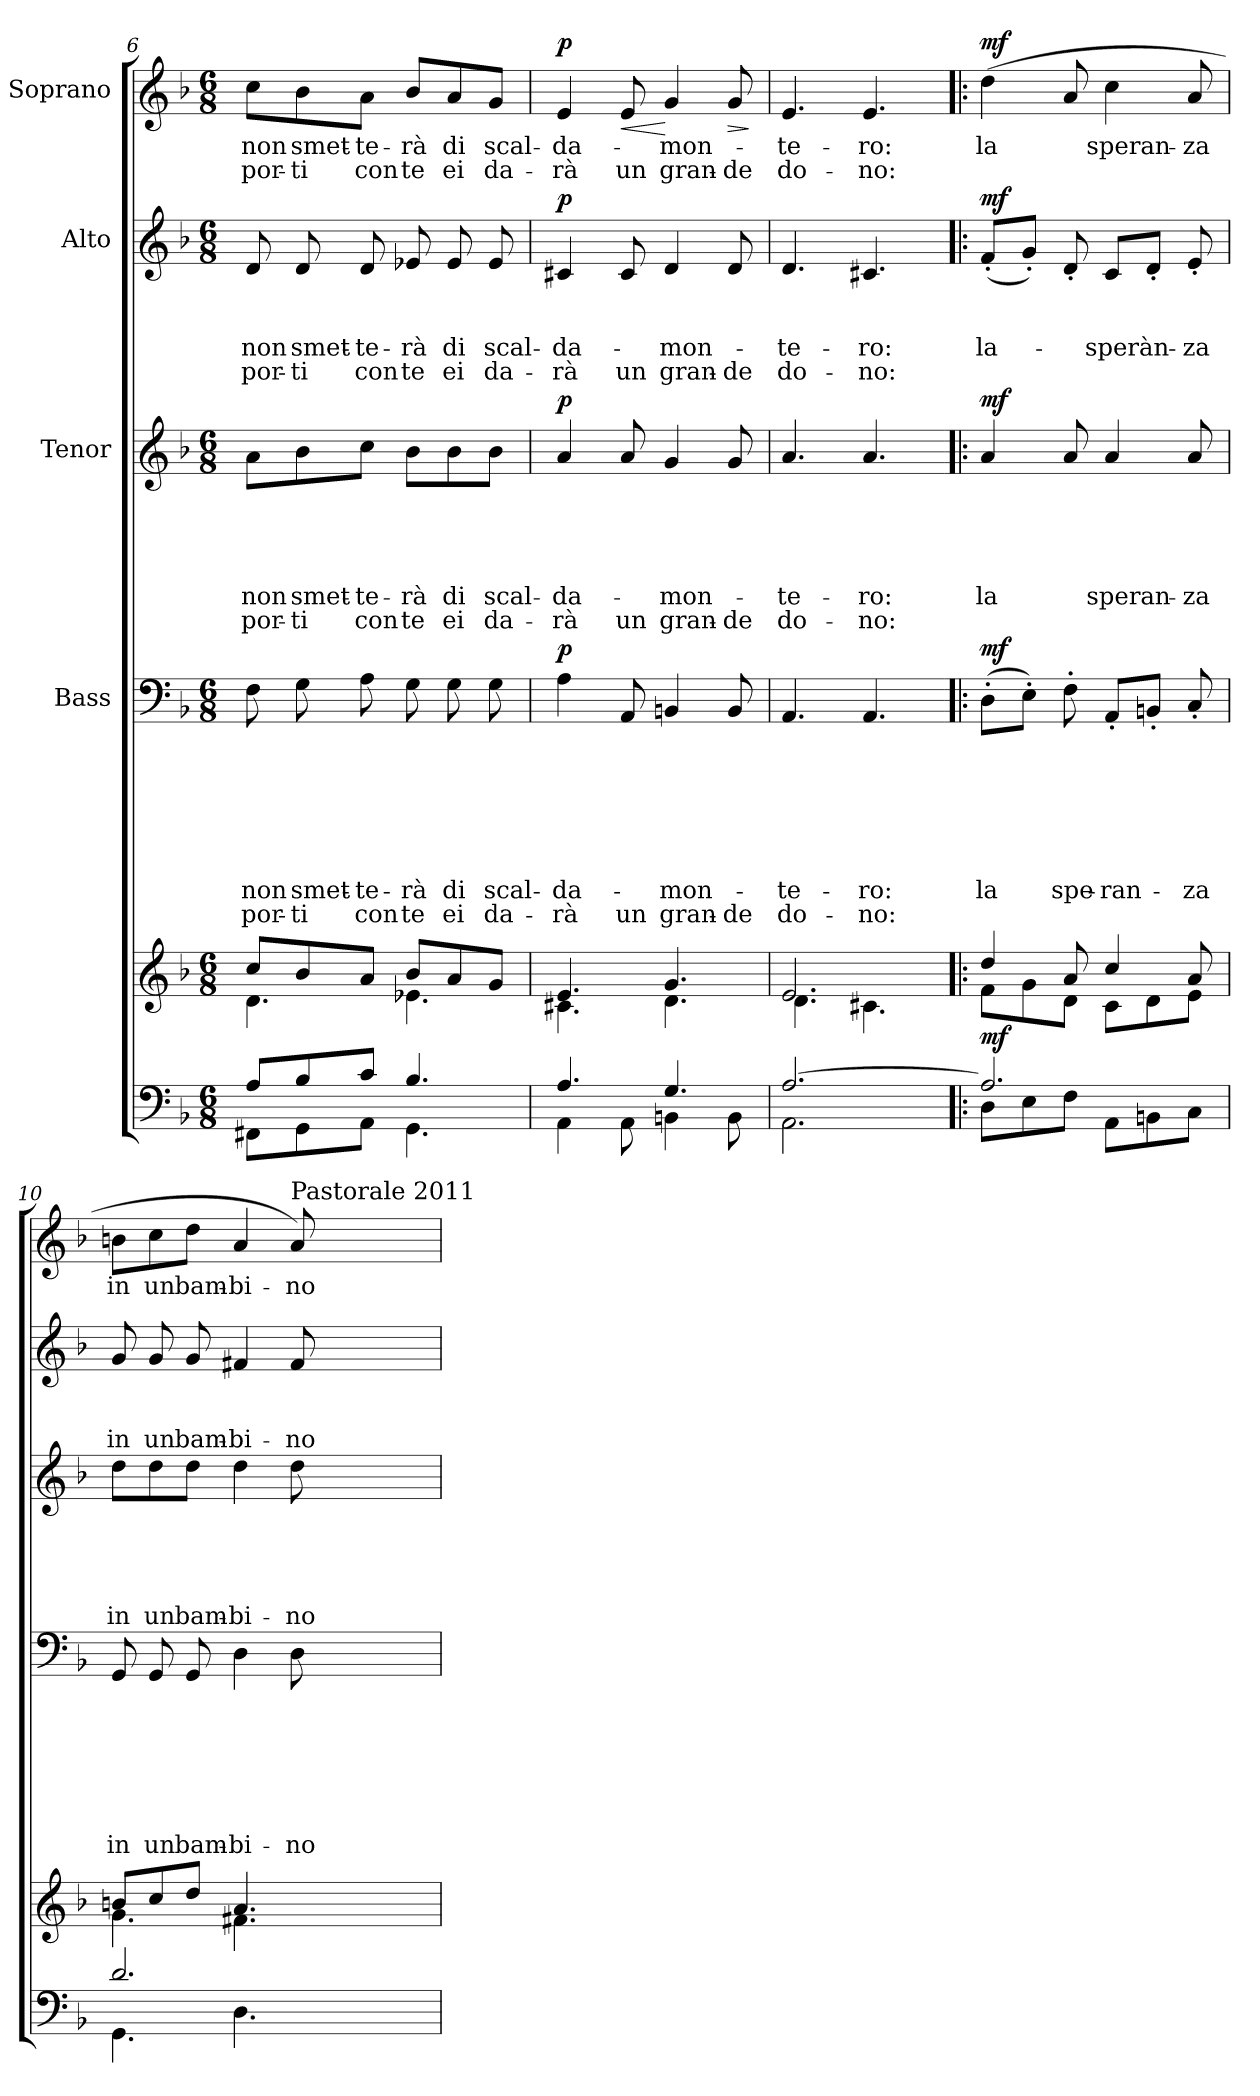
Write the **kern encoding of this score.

**kern	**kern	**dynam	**kern	**text	**text	**text	**text	**text	**text	**text	**text	**dynam	**kern	**text	**text	**text	**text	**text	**text	**dynam	**kern	**text	**text	**text	**text	**dynam	**kern	**text	**text	**dynam
*part6	*part5	*part5	*part4	*part4	*part4	*part4	*part4	*part4	*part4	*part4	*part4	*part4	*part3	*part3	*part3	*part3	*part3	*part3	*part3	*part3	*part2	*part2	*part2	*part2	*part2	*part2	*part1	*part1	*part1	*part1
*staff6	*staff5	*staff5	*staff4	*staff4	*staff4	*staff4	*staff4	*staff4	*staff4	*staff4	*staff4	*staff4	*staff3	*staff3	*staff3	*staff3	*staff3	*staff3	*staff3	*staff3	*staff2	*staff2	*staff2	*staff2	*staff2	*staff2	*staff1	*staff1	*staff1	*staff1
*	*	*	*I"Bass	*	*	*	*	*	*	*	*	*	*I"Tenor	*	*	*	*	*	*	*	*I"Alto	*	*	*	*	*	*I"Soprano	*	*	*
!!LO:LB:g=z
*clefF4	*clefG2	*	*clefF4	*	*	*	*	*	*	*	*	*	*clefG2	*	*	*	*	*	*	*	*clefG2	*	*	*	*	*	*clefG2	*	*	*
*k[b-]	*k[b-]	*	*k[b-]	*	*	*	*	*	*	*	*	*	*k[b-]	*	*	*	*	*	*	*	*k[b-]	*	*	*	*	*	*k[b-]	*	*	*
*F:	*F:	*	*F:	*	*	*	*	*	*	*	*	*	*F:	*	*	*	*	*	*	*	*F:	*	*	*	*	*	*F:	*	*	*
*M6/8	*M6/8	*	*M6/8	*	*	*	*	*	*	*	*	*	*M6/8	*	*	*	*	*	*	*	*M6/8	*	*	*	*	*	*M6/8	*	*	*
=6	=6	=6	=6	=6	=6	=6	=6	=6	=6	=6	=6	=6	=6	=6	=6	=6	=6	=6	=6	=6	=6	=6	=6	=6	=6	=6	=6	=6	=6	=6
*^	*^	*	*	*	*	*	*	*	*	*	*	*	*	*	*	*	*	*	*	*	*	*	*	*	*	*	*	*	*	*
*	*	*	*^	*	*	*	*	*	*	*	*	*	*	*	*	*	*	*	*	*	*	*	*	*	*	*	*	*	*	*	*	*
!	!	!	!	!	!	!	!	!	!	!	!	!	!LO:LY:b	!LO:LY:b	!	!	!	!	!	!	!LO:LY:b	!LO:LY:b	!	!	!	!	!LO:LY:b	!LO:LY:b	!	!	!LO:LY:b	!LO:LY:b	!
8A/L	8FF#X\L	8cc/L	4.d\	2.ryy	.	8F\	.	.	.	.	.	.	non	por-	.	8a\L	.	.	.	.	non	por-	.	8d/	.	.	non	por-	.	8cc\L	non	por-	.
!	!	!	!	!	!	!	!	!	!	!	!	!	!LO:LY:b	!LO:LY:b	!	!	!	!	!	!	!LO:LY:b	!LO:LY:b	!	!	!	!	!LO:LY:b	!LO:LY:b	!	!	!LO:LY:b	!LO:LY:b	!
8B-/	8GG\	8b-/	.	.	.	8G\	.	.	.	.	.	.	smet-	-ti	.	8b-\	.	.	.	.	smet-	-ti	.	8d/	.	.	smet-	-ti	.	8b-\	smet-	-ti	.
!	!	!	!	!	!	!	!	!	!	!	!	!	!LO:LY:b	!LO:LY:b	!	!	!	!	!	!	!LO:LY:b	!LO:LY:b	!	!	!	!	!LO:LY:b	!LO:LY:b	!	!	!LO:LY:b	!LO:LY:b	!
8c/J	8AA\J	8a/J	.	.	.	8A\	.	.	.	.	.	.	-te-	con	.	8cc\J	.	.	.	.	-te-	con	.	8d/	.	.	-te-	con	.	8a\J	-te-	con	.
!	!	!	!	!	!	!	!	!	!	!	!	!	!LO:LY:b	!LO:LY:b	!	!	!	!	!	!	!LO:LY:b	!LO:LY:b	!	!	!	!	!LO:LY:b	!LO:LY:b	!	!	!LO:LY:b	!LO:LY:b	!
4.B-/	4.GG\	8b-/L	4.e-X\	.	.	8G\	.	.	.	.	.	.	-rà	te	.	8b-\L	.	.	.	.	-rà	te	.	8e-X/	.	.	-rà	te	.	8b-/L	-rà	te	.
!	!	!	!	!	!	!	!	!	!	!	!	!	!LO:LY:b	!LO:LY:b	!	!	!	!	!	!	!LO:LY:b	!LO:LY:b	!	!	!	!	!LO:LY:b	!LO:LY:b	!	!	!LO:LY:b	!LO:LY:b	!
.	.	8a/	.	.	.	8G\	.	.	.	.	.	.	di	ei	.	8b-\	.	.	.	.	di	ei	.	8e-/	.	.	di	ei	.	8a/	di	ei	.
!	!	!	!	!	!	!	!	!	!	!	!	!	!LO:LY:b	!LO:LY:b	!	!	!	!	!	!	!LO:LY:b	!LO:LY:b	!	!	!	!	!LO:LY:b	!LO:LY:b	!	!	!LO:LY:b	!LO:LY:b	!
.	.	8g/J	.	.	.	8G\	.	.	.	.	.	.	scal-	da-	.	8b-\J	.	.	.	.	scal-	da-	.	8e-/	.	.	scal-	da-	.	8g/J	scal-	da-	.
=7	=7	=7	=7	=7	=7	=7	=7	=7	=7	=7	=7	=7	=7	=7	=7	=7	=7	=7	=7	=7	=7	=7	=7	=7	=7	=7	=7	=7	=7	=7	=7	=7	=7
!	!	!	!	!	!LO:DY:b	!	!	!	!	!	!	!	!LO:LY:b	!LO:LY:b	!LO:DY:b	!	!	!	!	!	!LO:LY:b	!LO:LY:b	!LO:DY:b	!	!	!	!LO:LY:b	!LO:LY:b	!LO:DY:b	!	!LO:LY:b	!LO:LY:b	!LO:DY:b
4.A/	4AA\	4.e/	4.c#X\	2.ryy	p	4A\	.	.	.	.	.	.	-da-	-rà	p	4a/	.	.	.	.	-da-	-rà	p	4c#X/	.	.	-da-	-rà	p	4e/	-da-	-rà	p
!	!	!	!	!	!	!	!	!	!	!	!	!	!	!LO:LY:b	!	!	!	!	!	!	!	!LO:LY:b	!	!	!	!	!	!LO:LY:b	!	!	!	!LO:LY:b	!LO:HP:b
.	8AA\	.	.	.	.	8AA/	.	.	.	.	.	.	.	un	.	8a/	.	.	.	.	.	un	.	8c#/	.	.	.	un	.	8e/	.	un	<
!	!	!	!	!	!	!	!	!	!	!	!	!	!LO:LY:b	!LO:LY:b	!	!	!	!	!	!	!LO:LY:b	!LO:LY:b	!	!	!	!	!LO:LY:b	!LO:LY:b	!	!	!LO:LY:b	!LO:LY:b	!
4.G/	4BBn\	4.g/	4.d\	.	.	4BBn/	.	.	.	.	.	.	-mon-	gran-	.	4g/	.	.	.	.	-mon-	gran-	.	4d/	.	.	-mon-	gran-	.	4g/	-mon-	gran-	[
!	!	!	!	!	!	!	!	!	!	!	!	!	!	!LO:LY:b	!	!	!	!	!	!	!	!LO:LY:b	!	!	!	!	!	!LO:LY:b	!	!	!	!LO:LY:b	!LO:HP:b
.	8BB\	.	.	.	.	8BB/	.	.	.	.	.	.	.	-de	.	8g/	.	.	.	.	.	-de	.	8d/	.	.	.	-de	.	8g/	.	-de	>
*v	*v	*	*	*	*	*	*	*	*	*	*	*	*	*	*	*	*	*	*	*	*	*	*	*	*	*	*	*	*	*	*	*	*
*	*v	*v	*v	*	*	*	*	*	*	*	*	*	*	*	*	*	*	*	*	*	*	*	*	*	*	*	*	*	*	*	*	*
.	.	.	.	.	.	.	.	.	.	.	.	.	.	.	.	.	.	.	.	.	.	.	.	.	.	.	.	.	.	]
=8	=8	=8	=8	=8	=8	=8	=8	=8	=8	=8	=8	=8	=8	=8	=8	=8	=8	=8	=8	=8	=8	=8	=8	=8	=8	=8	=8	=8	=8	=8
*^	*^	*	*	*	*	*	*	*	*	*	*	*	*	*	*	*	*	*	*	*	*	*	*	*	*	*	*	*	*	*
*	*	*	*^	*	*	*	*	*	*	*	*	*	*	*	*	*	*	*	*	*	*	*	*	*	*	*	*	*	*	*	*	*
!	!	!	!	!	!	!	!	!	!	!	!	!	!LO:LY:b	!LO:LY:b	!	!	!	!	!	!	!LO:LY:b	!LO:LY:b	!	!	!	!	!LO:LY:b	!LO:LY:b	!	!	!LO:LY:b	!LO:LY:b	!
[<2.A/	2.AA\	2.e/	4.d\	2.ryy	.	4.AA/	.	.	.	.	.	.	-te-	do-	.	4.a/	.	.	.	.	-te-	do-	.	4.d/	.	.	-te-	do-	.	4.e/	-te-	do-	.
!	!	!	!	!	!	!	!	!	!	!	!	!	!LO:LY:b	!LO:LY:b	!	!	!	!	!	!	!LO:LY:b	!LO:LY:b	!	!	!	!	!LO:LY:b	!LO:LY:b	!	!	!LO:LY:b	!LO:LY:b	!
.	.	.	4.c#X\	.	.	4.AA/	.	.	.	.	.	.	-ro:	-no:	.	4.a/	.	.	.	.	-ro:	-no:	.	4.c#X/	.	.	-ro:	-no:	.	4.e/	-ro:	-no:	.
=9!|:	=9!|:	=9!|:	=9!|:	=9!|:	=9!|:	=9!|:	=9!|:	=9!|:	=9!|:	=9!|:	=9!|:	=9!|:	=9!|:	=9!|:	=9!|:	=9!|:	=9!|:	=9!|:	=9!|:	=9!|:	=9!|:	=9!|:	=9!|:	=9!|:	=9!|:	=9!|:	=9!|:	=9!|:	=9!|:	=9!|:	=9!|:	=9!|:	=9!|:
!	!	!	!	!	!LO:DY:b	!	!	!	!	!	!	!	!LO:LY:b	!	!LO:DY:b	!	!	!	!	!	!LO:LY:b	!	!LO:DY:b	!	!	!	!LO:LY:b	!	!LO:DY:b	!	!LO:LY:b	!	!LO:DY:b
2.A/]	8D\L	4dd/	8f\L	2.ryy	mf	(>8D'<\L	.	.	.	.	.	.	la	.	mf	4a/	.	.	.	.	la	.	mf	(<8f'>/L	.	.	la-	.	mf	(>4dd\	la	.	mf
.	8E\	.	8g\	.	.	8E'<\J)	.	.	.	.	.	.	.	.	.	.	.	.	.	.	.	.	.	8g'>/J)	.	.	.	.	.	.	.	.	.
!	!	!	!	!	!	!	!	!	!	!	!	!	!LO:LY:b	!	!	!	!	!	!	!	!	!	!	!	!	!	!	!	!	!	!	!	!
.	8F\J	8a/	8d\J	.	.	8F'<\	.	.	.	.	.	.	spe-	.	.	8a/	.	.	.	.	.	.	.	8d'>/	.	.	.	.	.	8a/	.	.	.
!	!	!	!	!	!	!	!	!	!	!	!	!	!LO:LY:b	!	!	!	!	!	!	!	!LO:LY:b	!	!	!	!	!	!LO:LY:b	!	!	!	!LO:LY:b	!	!
.	8AA\L	4cc/	8c\L	.	.	8AA'>/L	.	.	.	.	.	.	-ran-	.	.	4a/	.	.	.	.	spe­ran-	.	.	8c/L	.	.	-spe­ràn-	.	.	4cc\	spe­ran-	.	.
.	8BBn\	.	8d\	.	.	8BBn'>/J	.	.	.	.	.	.	.	.	.	.	.	.	.	.	.	.	.	8d'>/J	.	.	.	.	.	.	.	.	.
!	!	!	!	!	!	!	!	!	!	!	!	!	!LO:LY:b	!	!	!	!	!	!	!	!LO:LY:b	!	!	!	!	!	!LO:LY:b	!	!	!	!LO:LY:b	!	!
.	8C\J	8a/	8e\J	.	.	8C'>/	.	.	.	.	.	.	-za	.	.	8a/	.	.	.	.	-za	.	.	8e'>/	.	.	-za	.	.	8a/	-za	.	.
=10	=10	=10	=10	=10	=10	=10	=10	=10	=10	=10	=10	=10	=10	=10	=10	=10	=10	=10	=10	=10	=10	=10	=10	=10	=10	=10	=10	=10	=10	=10	=10	=10	=10
!	!	!	!	!	!	!	!	!	!	!	!	!	!LO:LY:b	!	!	!	!	!	!	!	!LO:LY:b	!	!	!	!	!	!LO:LY:b	!	!	!	!LO:LY:b	!	!
2.d/	4.GG\	8bn/L	4.g\	2.ryy	.	8GG/	.	.	.	.	.	.	in	.	.	8dd\L	.	.	.	.	in	.	.	8g/	.	.	in	.	.	8bn\L	in	.	.
!	!	!	!	!	!	!	!	!	!	!	!	!	!LO:LY:b	!	!	!	!	!	!	!	!LO:LY:b	!	!	!	!	!	!LO:LY:b	!	!	!	!LO:LY:b	!	!
.	.	8cc/	.	.	.	8GG/	.	.	.	.	.	.	un	.	.	8dd\	.	.	.	.	un	.	.	8g/	.	.	un	.	.	8cc\	un	.	.
!	!	!	!	!	!	!	!	!	!	!	!	!	!LO:LY:b	!	!	!	!	!	!	!	!LO:LY:b	!	!	!	!	!	!LO:LY:b	!	!	!	!LO:LY:b	!	!
.	.	8dd/J	.	.	.	8GG/	.	.	.	.	.	.	bam-	.	.	8dd\J	.	.	.	.	bam-	.	.	8g/	.	.	bam-	.	.	8dd\J	bam-	.	.
!	!	!	!	!	!	!	!	!	!	!	!	!	!LO:LY:b	!	!	!	!	!	!	!	!LO:LY:b	!	!	!	!	!	!LO:LY:b	!	!	!	!LO:LY:b	!	!
.	4.D\	4.a/	4.f#X\	.	.	4D\	.	.	.	.	.	.	-bi-	.	.	4dd\	.	.	.	.	-bi-	.	.	4f#X/	.	.	-bi-	.	.	4a/	-bi-	.	.
!	!	!	!	!	!	!	!	!	!	!	!	!	!	!	!	!	!	!	!	!	!	!	!	!	!	!	!	!	!	!LO:TX:a:t=Pastorale 2011	!	!	!
!	!	!	!	!	!	!	!	!	!	!	!	!	!LO:LY:b	!	!	!	!	!	!	!	!LO:LY:b	!	!	!	!	!	!LO:LY:b	!	!	!	!LO:LY:b	!	!
.	.	.	.	.	.	8D\	.	.	.	.	.	.	-no	.	.	8dd\	.	.	.	.	-no	.	.	8f#/	.	.	-no	.	.	8a/)	-no	.	.
*v	*v	*	*	*	*	*	*	*	*	*	*	*	*	*	*	*	*	*	*	*	*	*	*	*	*	*	*	*	*	*	*	*	*
*	*v	*v	*v	*	*	*	*	*	*	*	*	*	*	*	*	*	*	*	*	*	*	*	*	*	*	*	*	*	*	*	*	*
=	=	=	=	=	=	=	=	=	=	=	=	=	=	=	=	=	=	=	=	=	=	=	=	=	=	=	=	=	=	=
*-	*-	*-	*-	*-	*-	*-	*-	*-	*-	*-	*-	*-	*-	*-	*-	*-	*-	*-	*-	*-	*-	*-	*-	*-	*-	*-	*-	*-	*-	*-
